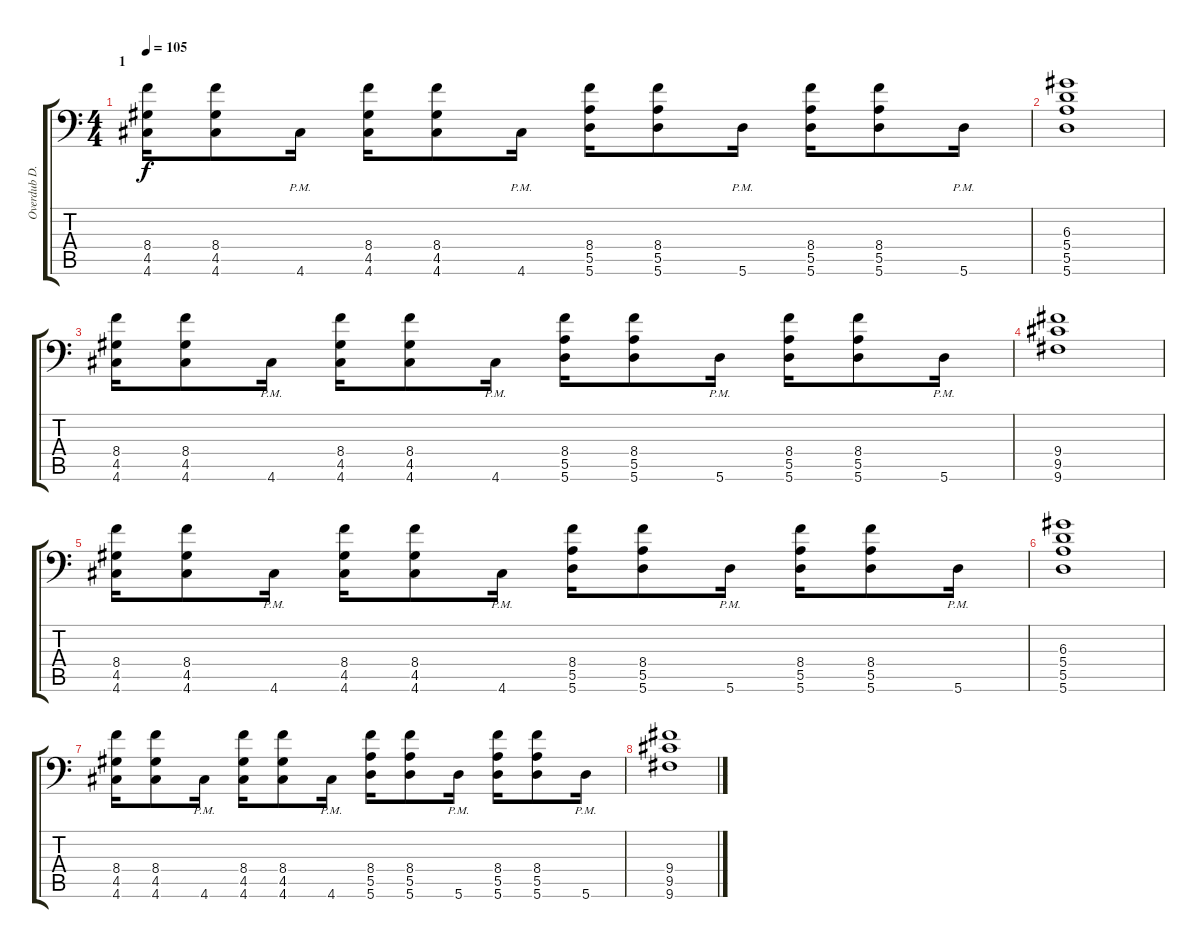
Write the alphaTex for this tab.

\track ("Overdub D.G." "Overdub D.") {instrument distortionguitar}
\staff {score tabs}
\tuning (B3 Gb3 D3 A2 E2 A1) {hide}
\ts (4 4)
\section ("" "1")
\tempo 105
\clef f4
\ks c
(8.4 4.5 4.6).16{dy f} (8.4 4.5 4.6).8 4.6{pm}.16 (8.4 4.5 4.6).16 (8.4 4.5 4.6).8 4.6{pm}.16 (8.4 5.5 5.6).16 (8.4 5.5 5.6).8 5.6{pm}.16 (8.4 5.5 5.6).16 (8.4 5.5 5.6).8 5.6{pm}.16 |
(6.3 5.4 5.5 5.6).1 |
(8.4 4.5 4.6).16 (8.4 4.5 4.6).8 4.6{pm}.16 (8.4 4.5 4.6).16 (8.4 4.5 4.6).8 4.6{pm}.16 (8.4 5.5 5.6).16 (8.4 5.5 5.6).8 5.6{pm}.16 (8.4 5.5 5.6).16 (8.4 5.5 5.6).8 5.6{pm}.16 |
(9.4 9.5 9.6).1 |
(8.4 4.5 4.6).16 (8.4 4.5 4.6).8 4.6{pm}.16 (8.4 4.5 4.6).16 (8.4 4.5 4.6).8 4.6{pm}.16 (8.4 5.5 5.6).16 (8.4 5.5 5.6).8 5.6{pm}.16 (8.4 5.5 5.6).16 (8.4 5.5 5.6).8 5.6{pm}.16 |
(6.3 5.4 5.5 5.6).1 |
(8.4 4.5 4.6).16 (8.4 4.5 4.6).8 4.6{pm}.16 (8.4 4.5 4.6).16 (8.4 4.5 4.6).8 4.6{pm}.16 (8.4 5.5 5.6).16 (8.4 5.5 5.6).8 5.6{pm}.16 (8.4 5.5 5.6).16 (8.4 5.5 5.6).8 5.6{pm}.16 |
(9.4 9.5 9.6).1
